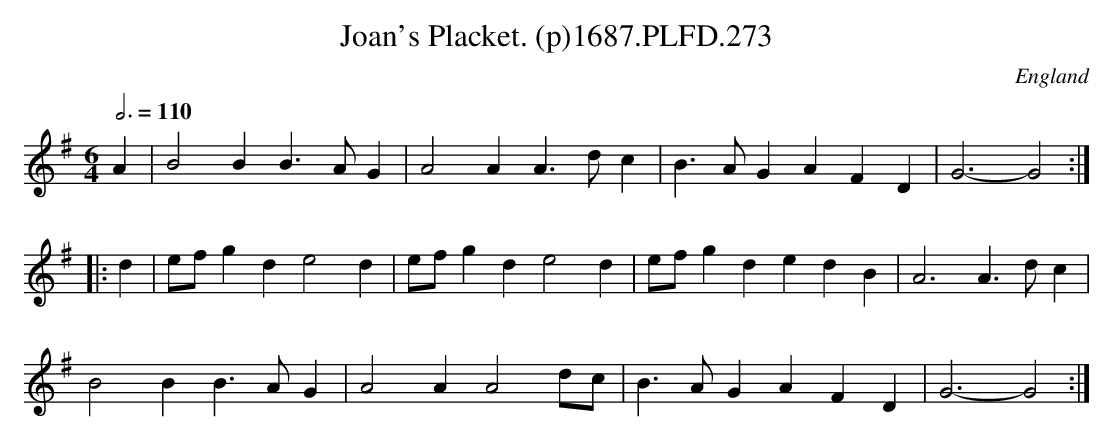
X:1
T:Joan's Placket. (p)1687.PLFD.273
M:6/4
L:1/4
Q:3/4=110
O:England
K:G
A|B2BB>AG|A2AA>dc|B>AGAFD|G3-G2:|
|:d|e/f/gde2d|e/f/gde2d|e/f/gdedB|A3A>dc|
B2BB>AG|A2AA2d/c/|B>AGAFD|G3-G2:|
